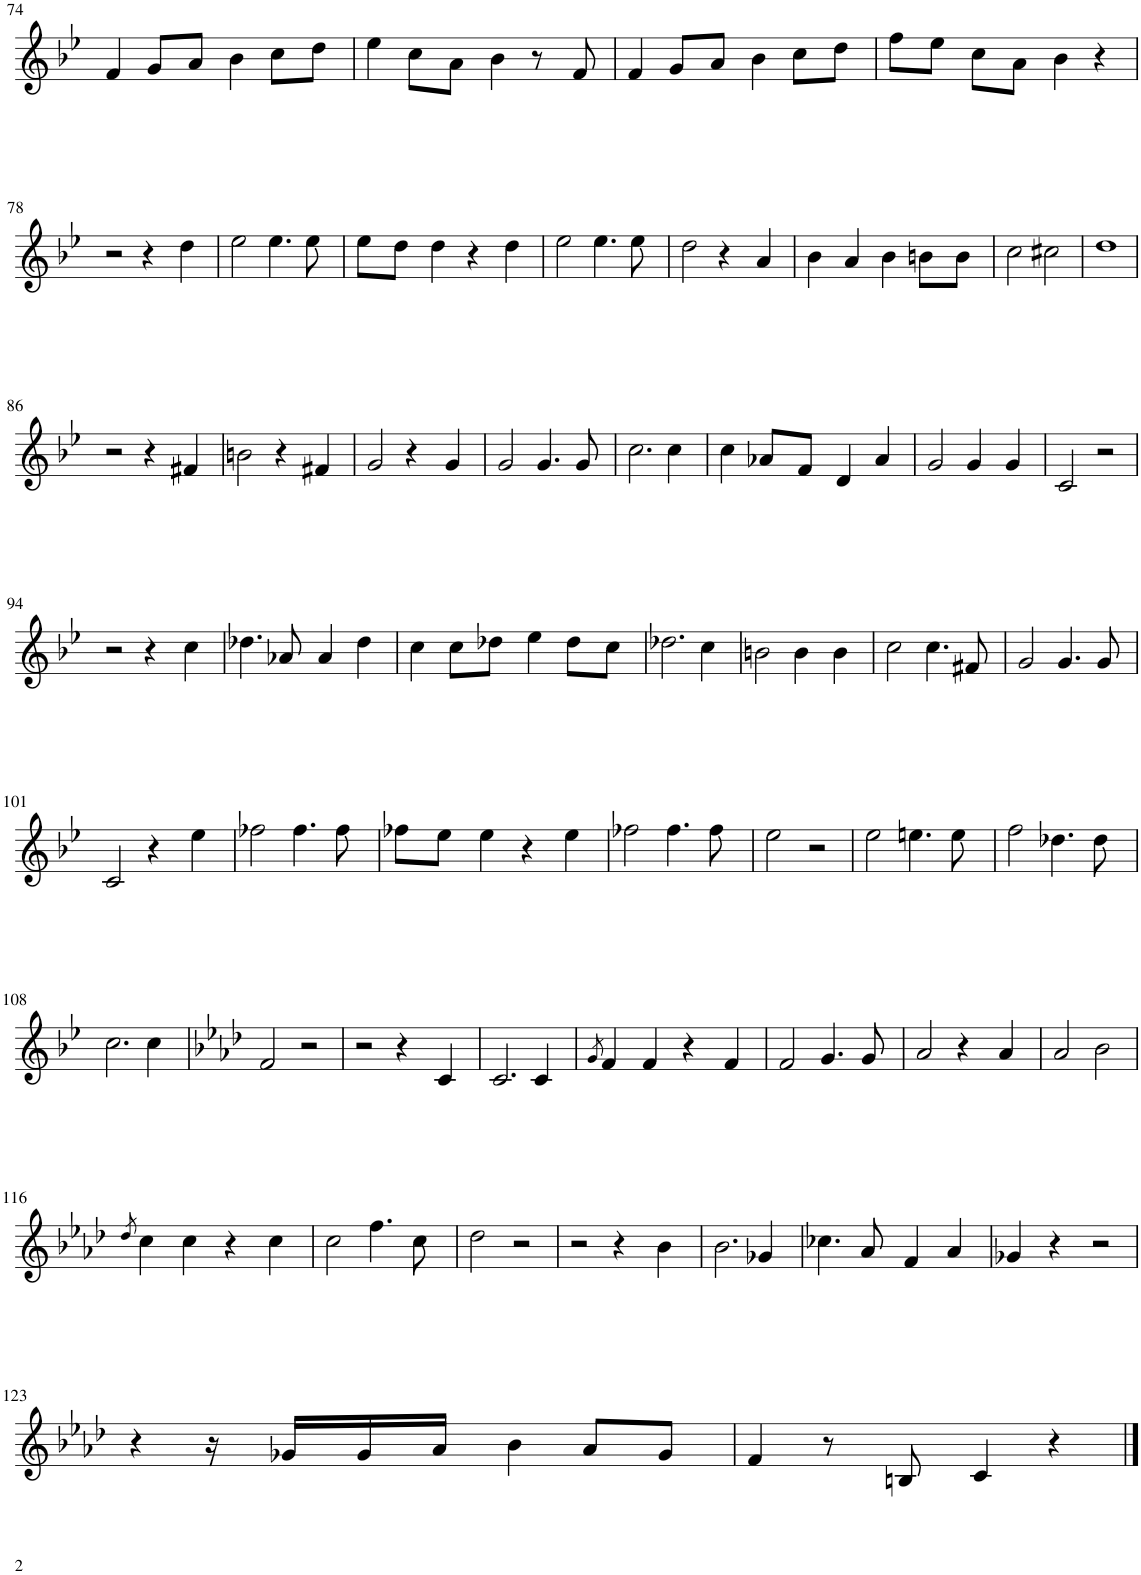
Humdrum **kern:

**kern
*part1
*staff1
*I"Piano
*I'Pno
!!LO:PB:g=z
*clefG2
*k[b-e-]
*M4/4
=74
4f/
8g/L
8a/J
4b-\
8cc\L
8dd\J
=75
4ee-\
8cc\L
8a\J
4b-\
8r
8f/
=76
4f/
8g/L
8a/J
4b-\
8cc\L
8dd\J
=77
8ff\L
8ee-\J
8cc\L
8a\J
4b-\
4r
!!LO:LB:g=z
=78
2r
4r
4dd\
=79
2ee-\
4.ee-\
8ee-\
=80
8ee-\L
8dd\J
4dd\
4r
4dd\
=81
2ee-\
4.ee-\
8ee-\
=82
2dd\
4r
4a/
=83
4b-\
4a/
4b-\
8bn\L
8b\J
=84
2cc\
2cc#X\
=85
1dd
!!LO:LB:g=z
=86
2r
4r
4f#X/
=87
2bn\
4r
4f#X/
=88
2g/
4r
4g/
=89
2g/
4.g/
8g/
=90
2.cc\
4cc\
=91
4cc\
8a-X/L
8f/J
4d/
4a-/
=92
2g/
4g/
4g/
=93
2c/
2r
!!LO:LB:g=z
=94
2r
4r
4cc\
=95
4.dd-X\
8a-X/
4a-/
4dd-\
=96
4cc\
8cc\L
8dd-X\J
4ee-\
8dd-\L
8cc\J
=97
2.dd-X\
4cc\
=98
2bn\
4b\
4b\
=99
2cc\
4.cc\
8f#X/
=100
2g/
4.g/
8g/
!!LO:LB:g=z
=101
2c/
4r
4ee-\
=102
2ff-X\
4.ff-\
8ff-\
=103
8ff-X\L
8ee-\J
4ee-\
4r
4ee-\
=104
2ff-X\
4.ff-\
8ff-\
=105
2ee-\
2r
=106
2ee-\
4.een\
8ee\
=107
2ff\
4.dd-X\
8dd-\
!!LO:LB:g=z
=108
2.cc\
4cc\
=109
*k[b-e-a-d-]
2f/
2r
=110
2r
4r
4c/
=111
2.c/
4c/
=112
8qg/
4f/
4f/
4r
4f/
=113
2f/
4.g/
8g/
=114
2a-/
4r
4a-/
=115
2a-/
2b-\
!!LO:LB:g=z
=116
8qdd-/
4cc\
4cc\
4r
4cc\
=117
2cc\
4.ff\
8cc\
=118
2dd-\
2r
=119
2r
4r
4b-\
=120
2.b-\
4g-X/
=121
4.cc-X\
8a-/
4f/
4a-/
=122
4g-X/
4r
2r
!!LO:LB:g=z
=123
4r
16r
16g-X/LL
16g-/
16a-/JJ
4b-\
8a-/L
8g-/J
=124
4f/
8r
8Bn/
4c/
4r
==
*-
